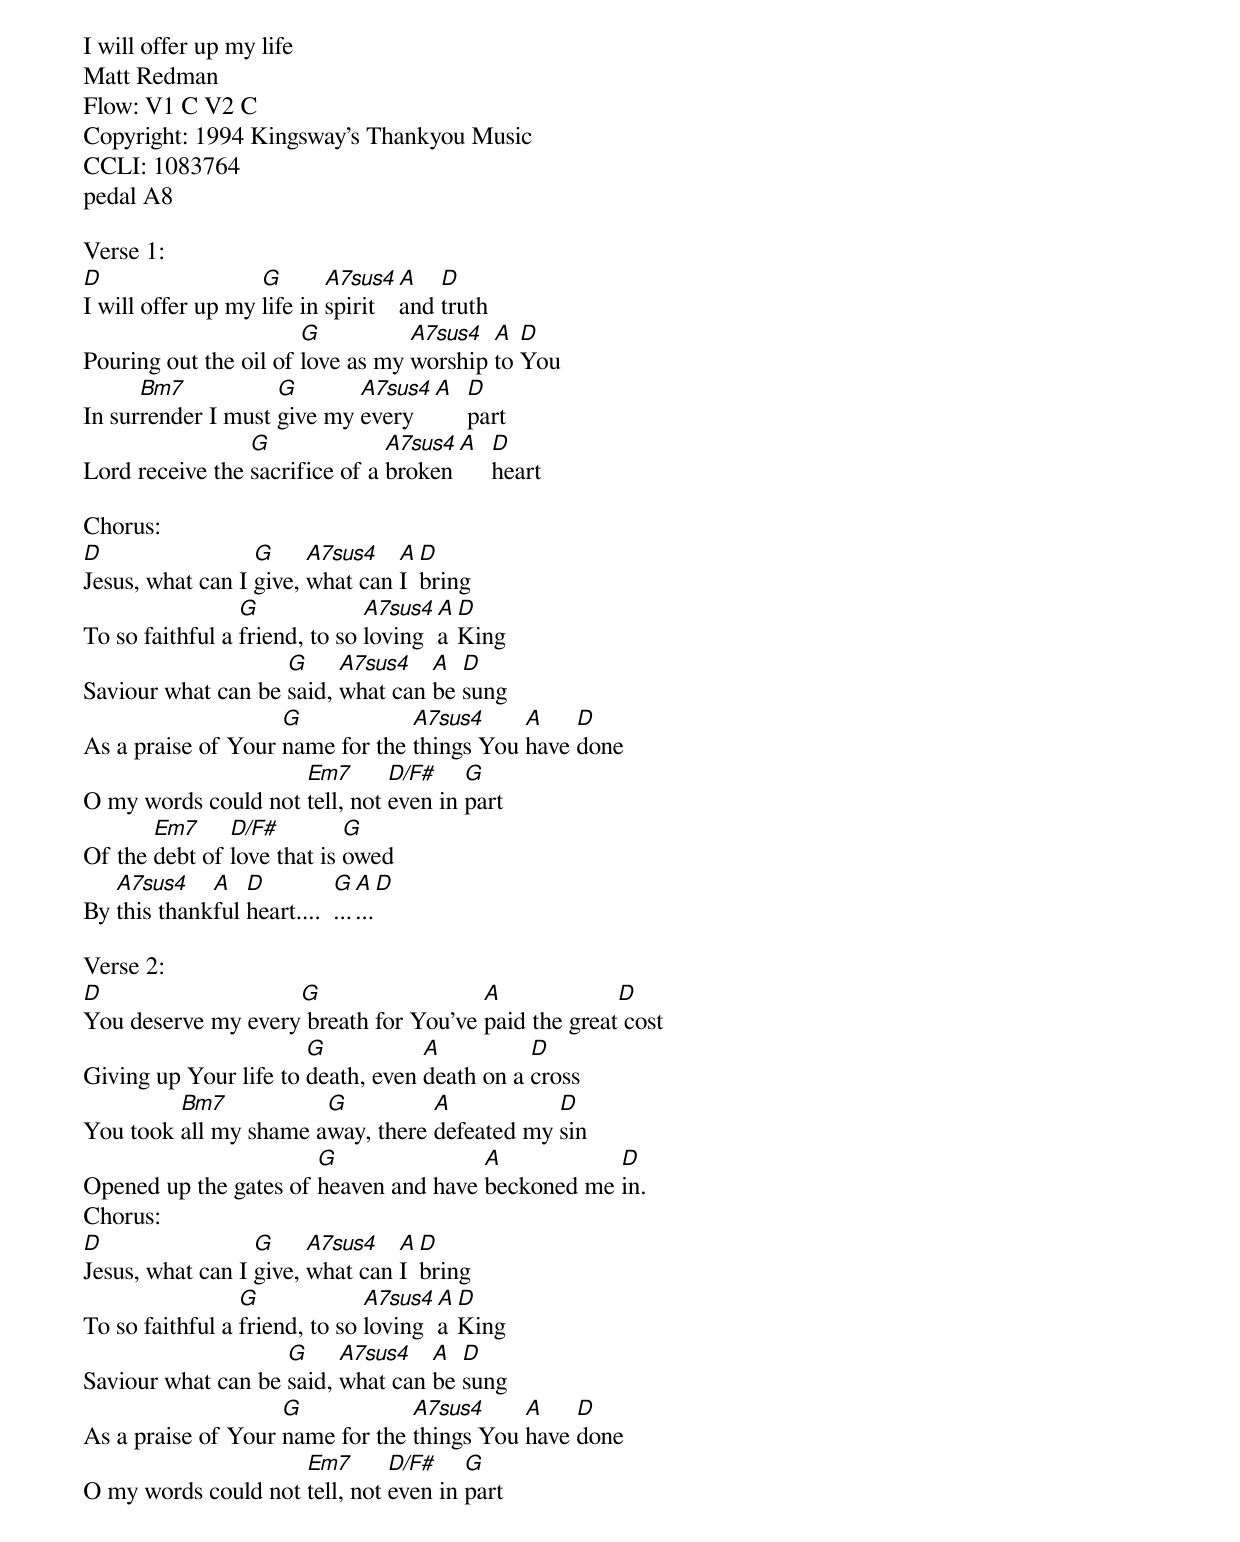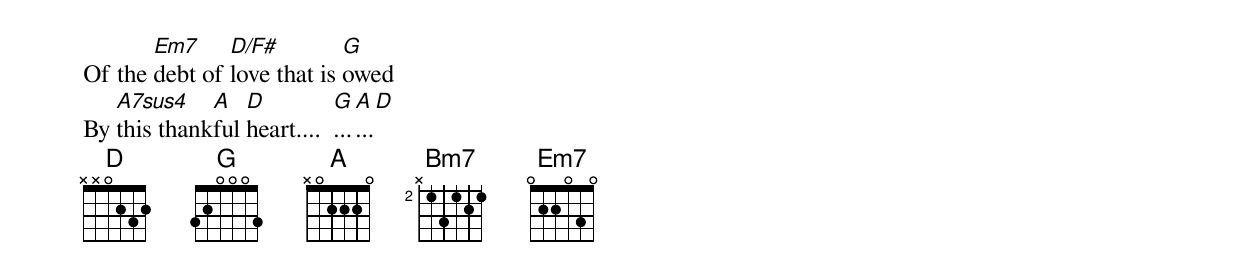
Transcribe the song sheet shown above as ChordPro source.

I will offer up my life
Matt Redman
Flow: V1 C V2 C
Copyright: 1994 Kingsway's Thankyou Music
CCLI: 1083764
pedal A8

Verse 1:
[D]I will offer up my [G]life in [A7sus4]spirit [A]and [D]truth
Pouring out the oil of [G]love as my [A7sus4]worship [A]to [D]You
In sur[Bm7]render I must [G]give my [A7sus4]every  [A]  [D]part
Lord receive the [G]sacrifice of a [A7sus4]broken [A]  [D]heart

Chorus:
[D]Jesus, what can I [G]give, [A7sus4]what can [A]I [D]bring
To so faithful a [G]friend, to so [A7sus4]loving [A]a [D]King
Saviour what can be [G]said, [A7sus4]what can [A]be [D]sung
As a praise of Your [G]name for the [A7sus4]things You [A]have [D]done
O my words could not [Em7]tell, not [D/F#]even in [G]part
Of the [Em7]debt of [D/F#]love that is [G]owed
By [A7sus4]this thank[A]ful [D]heart....  [G]...[A]...[D]

Verse 2:
[D]You deserve my every[G] breath for You've [A]paid the great[D] cost
Giving up Your life to [G]death, even [A]death on a [D]cross
You took [Bm7]all my shame a[G]way, there [A]defeated my [D]sin
Opened up the gates of [G]heaven and have [A]beckoned me [D]in.
Chorus:
[D]Jesus, what can I [G]give, [A7sus4]what can [A]I [D]bring
To so faithful a [G]friend, to so [A7sus4]loving [A]a [D]King
Saviour what can be [G]said, [A7sus4]what can [A]be [D]sung
As a praise of Your [G]name for the [A7sus4]things You [A]have [D]done
O my words could not [Em7]tell, not [D/F#]even in [G]part
Of the [Em7]debt of [D/F#]love that is [G]owed
By [A7sus4]this thank[A]ful [D]heart....  [G]...[A]...[D]
